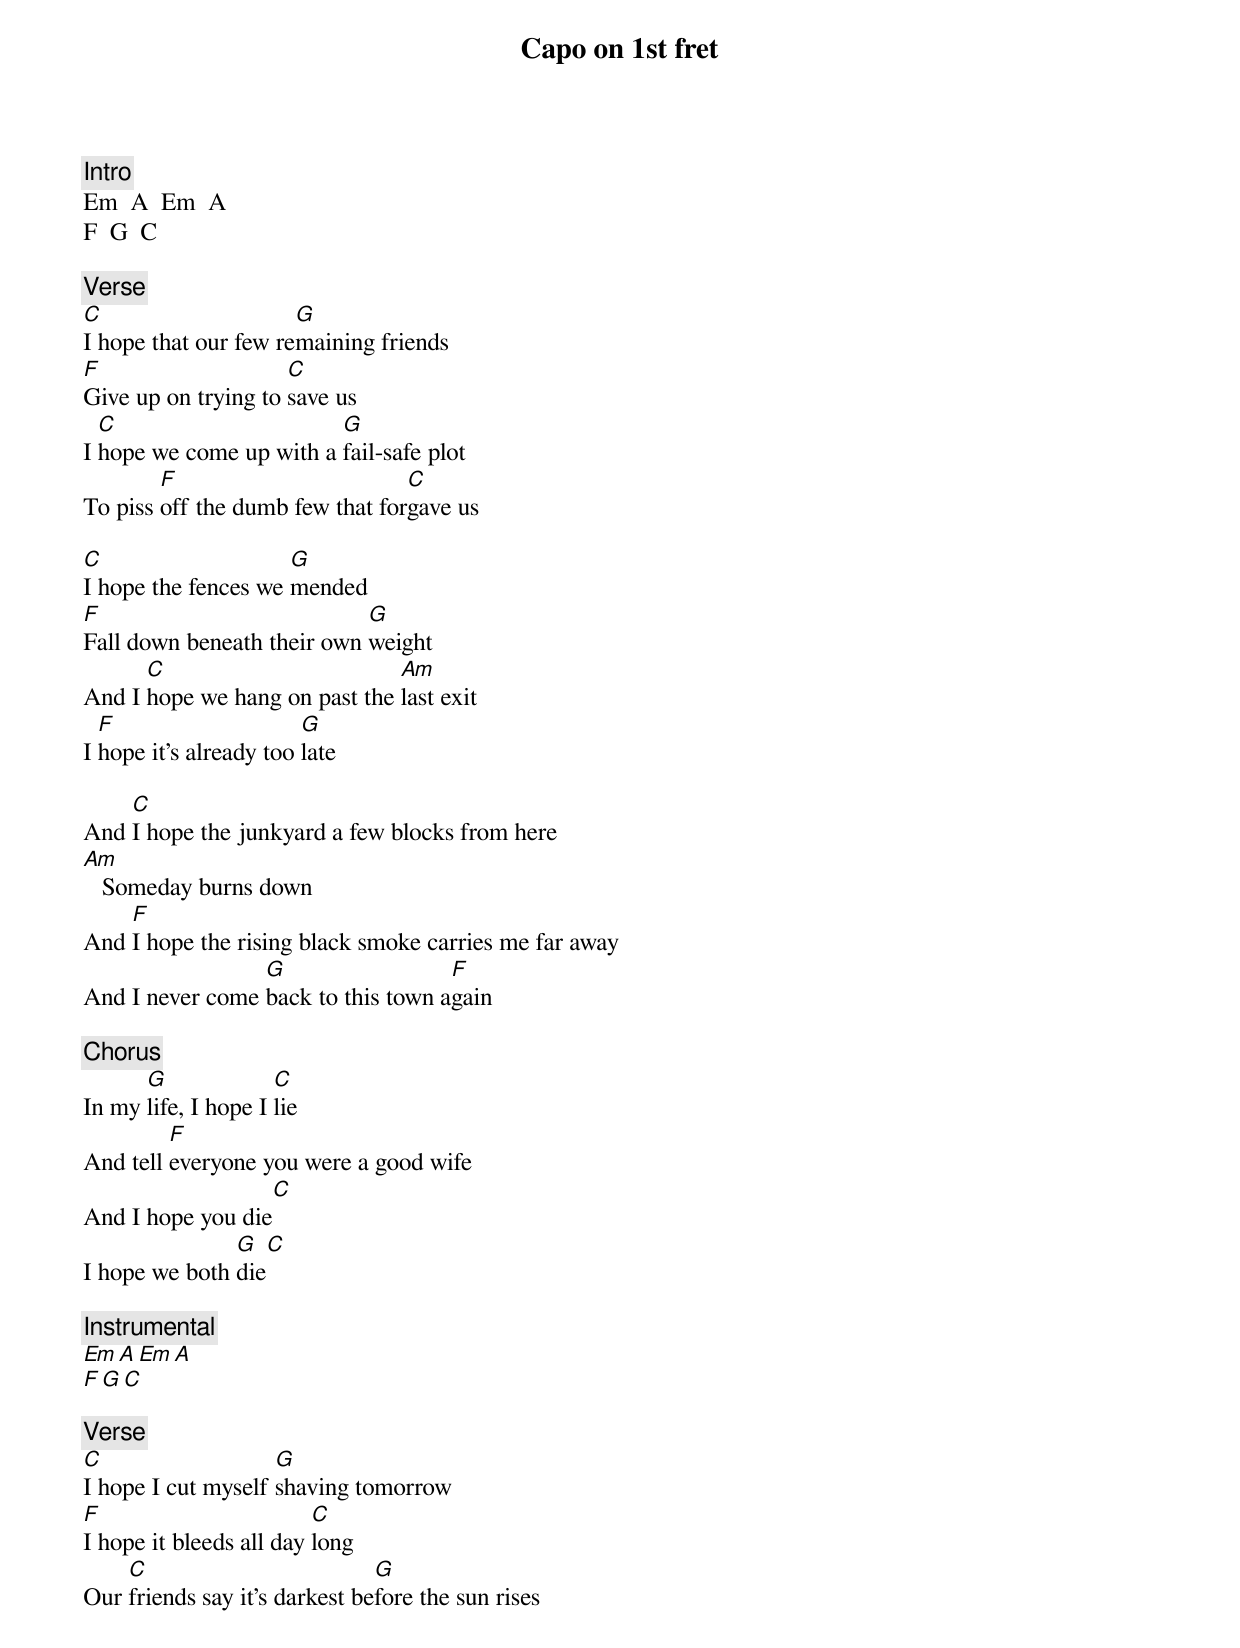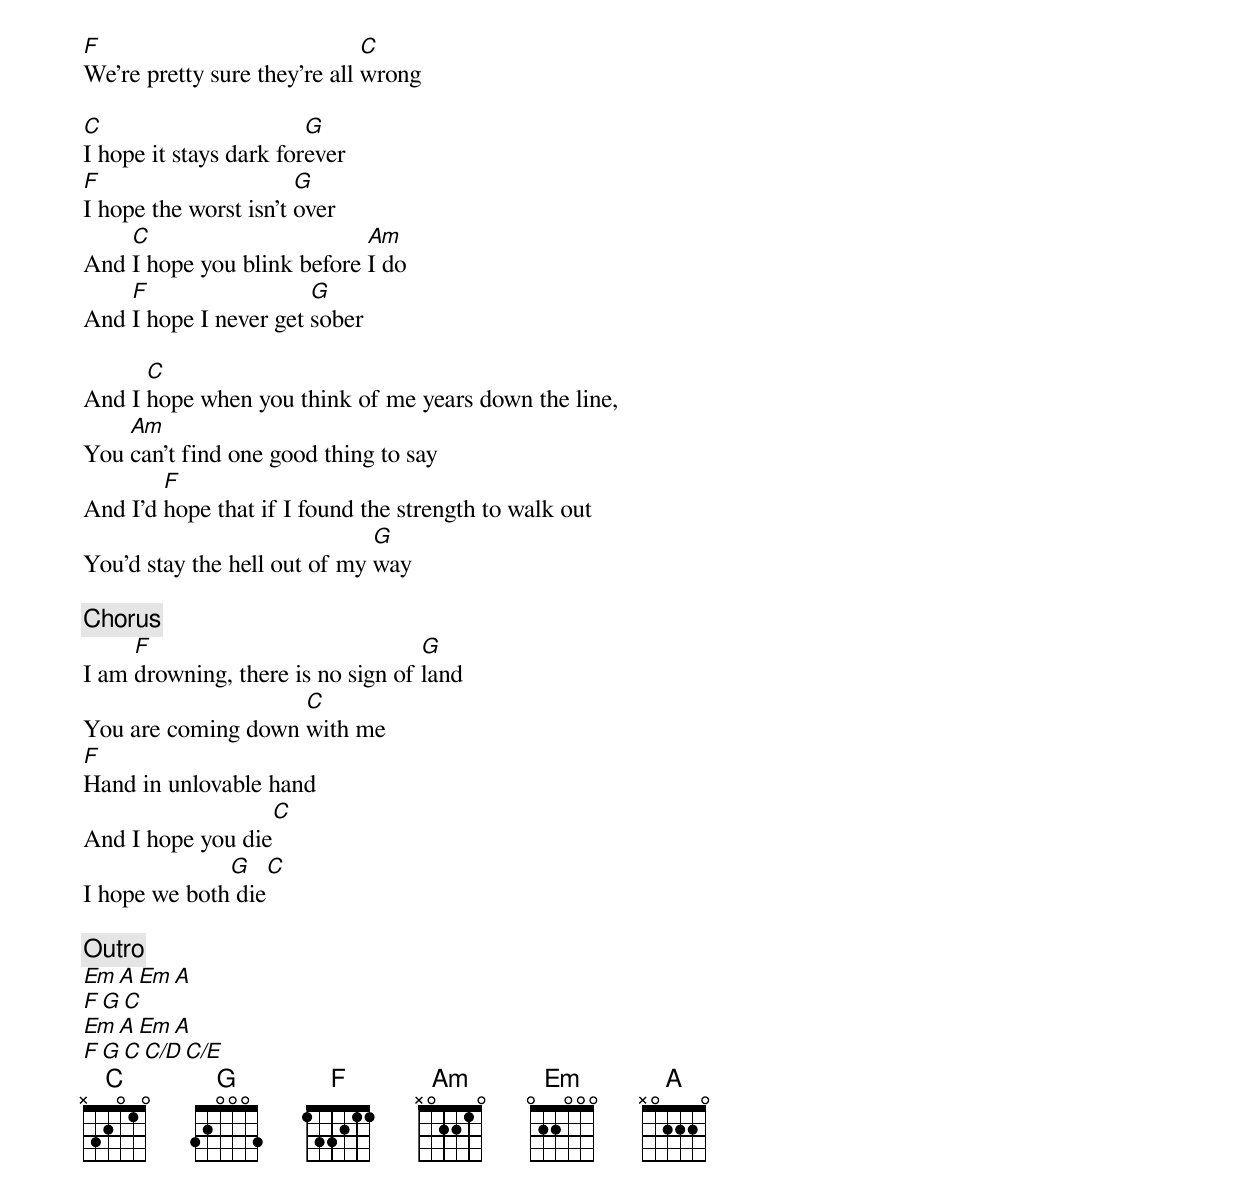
Capo on 1st fret

[Intro]
Em  A  Em  A
F  G  C

[Verse]
C                     G
I hope that our few remaining friends
F                    C
Give up on trying to save us
  C                      G
I hope we come up with a fail-safe plot
        F                        C
To piss off the dumb few that forgave us

C                    G
I hope the fences we mended
F                           G
Fall down beneath their own weight
      C                        Am
And I hope we hang on past the last exit
  F                     G
I hope it's already too late

    C
And I hope the junkyard a few blocks from here
Am
   Someday burns down
    F
And I hope the rising black smoke carries me far away
                 G                  F
And I never come back to this town again

[Chorus]
      G              C
In my life, I hope I lie
         F
And tell everyone you were a good wife
                  C
And I hope you die
               G      C
I hope we both die

[Instrumental]
Em  A  Em  A
F  G  C

[Verse]
C                   G
I hope I cut myself shaving tomorrow
F                        C
I hope it bleeds all day long
    C                          G
Our friends say it's darkest before the sun rises
F                             C
We're pretty sure they're all wrong

C                       G
I hope it stays dark forever
F                      G
I hope the worst isn't over
    C                       Am
And I hope you blink before I do
    F                  G
And I hope I never get sober

      C
And I hope when you think of me years down the line,
    Am
You can't find one good thing to say
        F
And I'd hope that if I found the strength to walk out
                              G
You'd stay the hell out of my way

[Chorus]
     F                             G
I am drowning, there is no sign of land
                    C
You are coming down with me
F
Hand in unlovable hand
                  C
And I hope you die
              G       C
I hope we both die

[Outro]
Em  A  Em  A
F  G  C
Em  A  Em  A
F  G  C    C/D C/E
